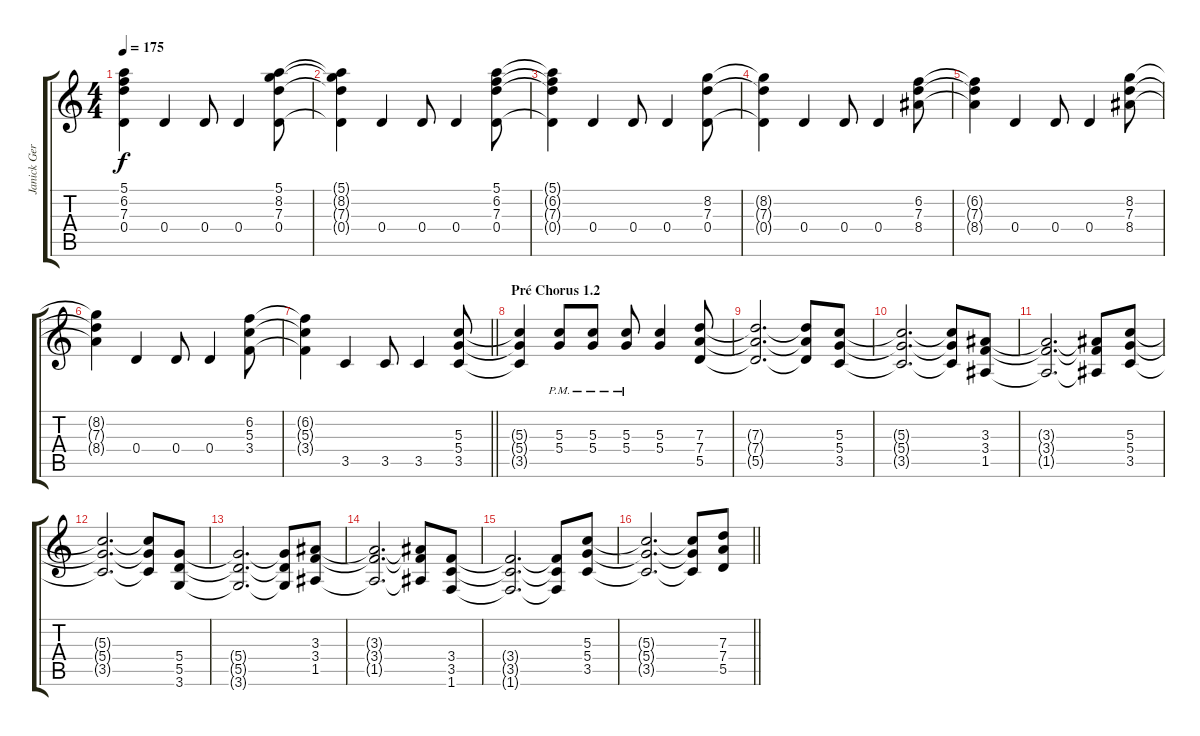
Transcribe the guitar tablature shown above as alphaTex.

\track ("Janick Gers" "Janick Ger") {instrument distortionguitar}
\staff {score tabs}
\tuning (E4 B3 G3 D3 A2 E2) {hide}
\ts (4 4)
\tempo 175
\clef g2
\ks c
(5.1{t} 6.2{t} 7.3{t} 0.4{t}).4{dy f} 0.4.4 0.4.8 0.4.4 (5.1 8.2 7.3 0.4).8 |
(5.1{t} 8.2{t} 7.3{t} 0.4{t}).4 0.4.4 0.4.8 0.4.4 (5.1 6.2 7.3 0.4).8 |
(5.1{t} 6.2{t} 7.3{t} 0.4{t}).4 0.4.4 0.4.8 0.4.4 (8.2 7.3 0.4).8 |
(8.2{t} 7.3{t} 0.4{t}).4 0.4.4 0.4.8 0.4.4 (6.2 7.3 8.4).8 |
(6.2{t} 7.3{t} 8.4{t}).4 0.4.4 0.4.8 0.4.4 (8.2 7.3 8.4).8 |
(8.2{t} 7.3{t} 8.4{t}).4 0.4.4 0.4.8 0.4.4 (6.2 5.3 3.4).8 |
\barLineRight lightlight
(6.2{t} 5.3{t} 3.4{t}).4 3.5.4 3.5.8 3.5.4 (5.3 5.4 3.5).8 |
\section ("" "Pré Chorus 1.2")
(5.3{t} 5.4{t} 3.5{t}).4 (5.3{pm} 5.4{pm}).8 (5.3{pm} 5.4{pm}).8 (5.3{pm} 5.4{pm}).8 (5.3 5.4).4 (7.3 7.4 5.5).8 |
(7.3{t} 7.4{t} 5.5{t}).2{d} (7.3{t} 7.4{t} 5.5{t}).8 (5.3 5.4 3.5).8 |
(5.3{t} 5.4{t} 3.5{t}).2{d} (5.3{t} 5.4{t} 3.5{t}).8 (3.3 3.4 1.5).8 |
(3.3{t} 3.4{t} 1.5{t}).2{d} (3.3{t} 3.4{t} 1.5{t}).8 (5.3 5.4 3.5).8 |
(5.3{t} 5.4{t} 3.5{t}).2{d} (5.3{t} 5.4{t} 3.5{t}).8 (5.4 5.5 3.6).8 |
(5.4{t} 5.5{t} 3.6{t}).2{d} (5.4{t} 5.5{t} 3.6{t}).8 (3.3 3.4 1.5).8 |
(3.3{t} 3.4{t} 1.5{t}).2{d} (3.3{t} 3.4{t} 1.5{t}).8 (3.4 3.5 1.6).8 |
(3.4{t} 3.5{t} 1.6{t}).2{d} (3.4{t} 3.5{t} 1.6{t}).8 (5.3 5.4 3.5).8 |
\barLineRight lightlight
(5.3{t} 5.4{t} 3.5{t}).2{d} (5.3{t} 5.4{t} 3.5{t}).8 (7.3 7.4 5.5).8
